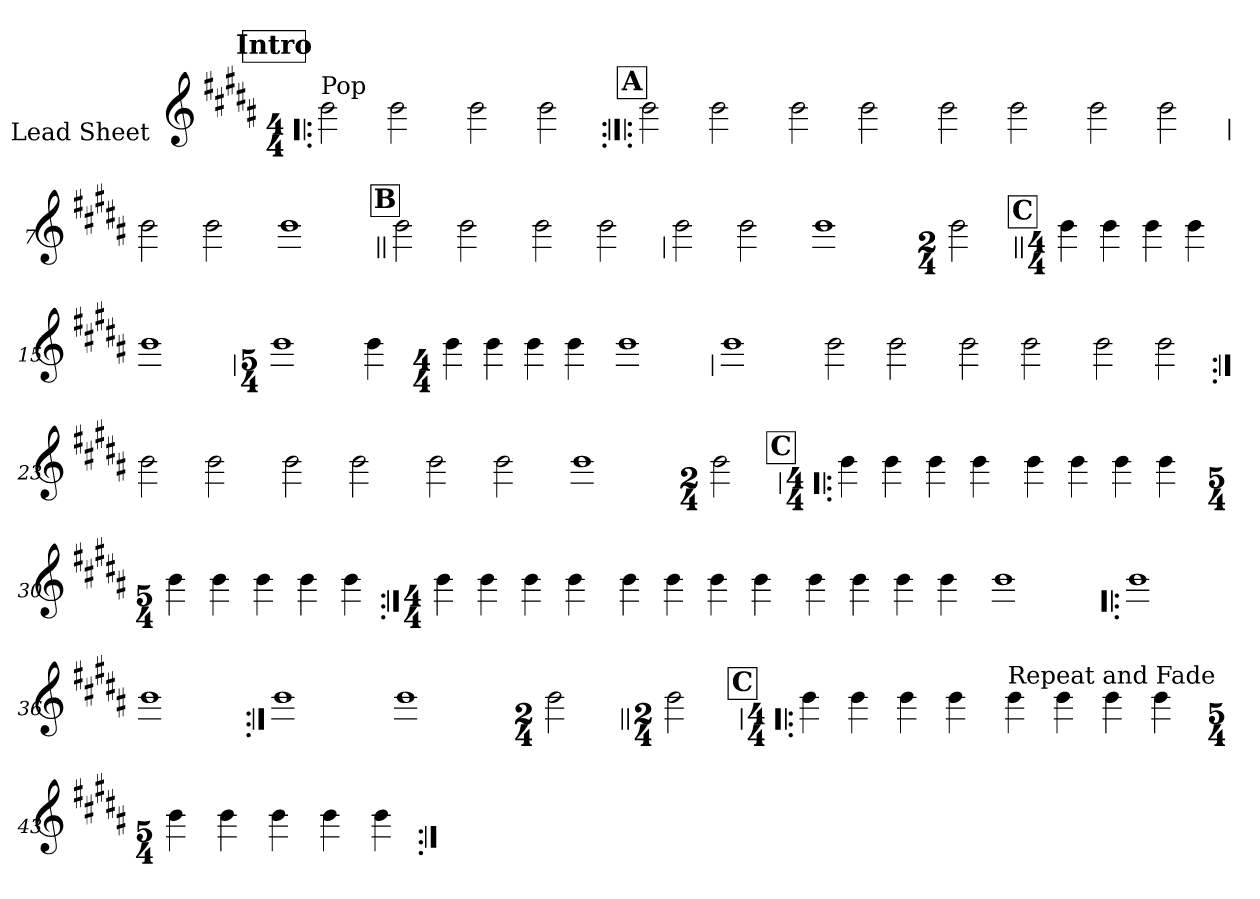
**kern
*part1
*staff1
*I"Lead Sheet
*stria0
*clefG2
*k[f#c#g#d#a#]
*g#:
*M4/4
*MM70
!!LO:REH:place=s1:a:t=Intro
=1!|:
!LO:TX:a:t=Pop
2b
2b
=2-
2b
2b
!!LO:LB:g=z
!!LO:REH:place=s1:a:t=A
=3:|!|:
2b
2b
=4-
2b
2b
=5-
2b
2b
=6-
2b
2b
!!LO:LB:g=z
=7
2b
2b
=8-
1b
!!LO:REH:place=s1:a:t=B
=9||
2b
2b
=10-
2b
2b
!!LO:LB:g=z
=11
2b
2b
=12-
1b
=13-
*M2/4
2b
!!LO:REH:place=s1:a:t=C
=14||
*M4/4
4b
4b
4b
4b
=15-
1b
!!LO:LB:g=z
=16
*M5/4
1b
4b
=17-
*M4/4
4b
4b
4b
4b
=18-
1b
!!LO:LB:g=z
=19
1b
=20-
2b
2b
=21-
2b
2b
=22-
2b
2b
!!LO:LB:g=z
=23:|!
2b
2b
=24-
2b
2b
=25-
2b
2b
=26-
1b
=27-
*M2/4
2b
!!LO:LB:g=z
!!LO:REH:place=s1:a:t=C
=28!|:
*M4/4
4b
4b
4b
4b
=29-
4b
4b
4b
4b
=30-
*M5/4
4b
4b
4b
4b
4b
!!LO:LB:g=z
=31:|!
*M4/4
4b
4b
4b
4b
=32-
4b
4b
4b
4b
=33-
4b
4b
4b
4b
=34-
1b
!!LO:LB:g=z
=35!|:
1b
=36-
1b
=37:|!
1b
=38-
1b
=39-
*M2/4
2b
!!LO:LB:g=z
=40||
*M2/4
2b
!!LO:REH:place=s1:a:t=C
=41!|:
*M4/4
4b
4b
4b
4b
=42-
!LO:TX:a:t=Repeat and Fade
4b
4b
4b
4b
=43-
*M5/4
4b
4b
4b
4b
4b
=:|!
*-
